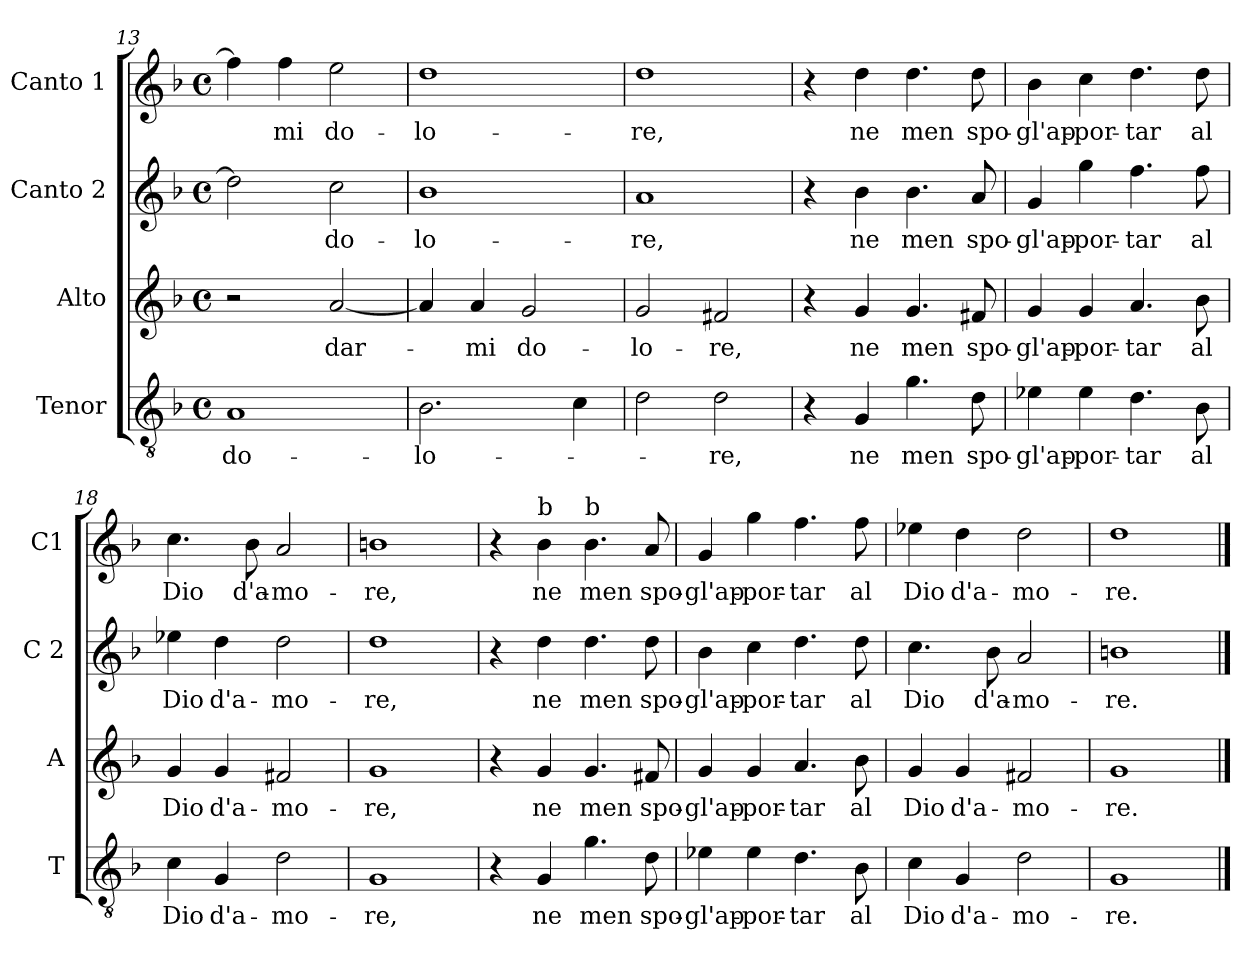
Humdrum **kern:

**kern	**text	**kern	**text	**kern	**text	**kern	**text
*part4	*part4	*part3	*part3	*part2	*part2	*part1	*part1
*staff4	*staff4	*staff3	*staff3	*staff2	*staff2	*staff1	*staff1
*I"Tenor	*	*I"Alto	*	*I"Canto 2	*	*I"Canto 1	*
*I'T	*	*I'A	*	*I'C 2	*	*I'C1	*
*clefGv2	*	*clefG2	*	*clefG2	*	*clefG2	*
*k[b-]	*	*k[b-]	*	*k[b-]	*	*k[b-]	*
*F:	*	*F:	*	*F:	*	*F:	*
*M4/4	*	*M4/4	*	*M4/4	*	*M4/4	*
*met(c)	*	*met(c)	*	*met(c)	*	*met(c)	*
=13	=13	=13	=13	=13	=13	=13	=13
!	!LO:LY:b	!	!	!	!	!	!
1A	do-	2r	.	2dd\]	.	4ff\]	.
!	!	!	!	!	!	!	!LO:LY:b
.	.	.	.	.	.	4ff\	-mi
!	!	!	!LO:LY:b	!	!LO:LY:b	!	!LO:LY:b
.	.	[2a/	dar-	2cc\	do-	2ee\	do-
!!LO:PB:g=z
=14	=14	=14	=14	=14	=14	=14	=14
!	!LO:LY:b	!	!	!	!LO:LY:b	!	!LO:LY:b
2.B-\	-lo-	4a/]	.	1b-	-lo-	1dd	-lo-
!	!	!	!LO:LY:b	!	!	!	!
.	.	4a/	-mi	.	.	.	.
!	!	!	!LO:LY:b	!	!	!	!
.	.	2g/	do-	.	.	.	.
4c\	.	.	.	.	.	.	.
=15	=15	=15	=15	=15	=15	=15	=15
!	!	!	!LO:LY:b	!	!LO:LY:b	!	!LO:LY:b
2d\	.	2g/	-lo-	1a	-re,	1dd	-re,
!	!LO:LY:b	!	!LO:LY:b	!	!	!	!
2d\	-re,	2f#X/	-re,	.	.	.	.
=16	=16	=16	=16	=16	=16	=16	=16
4r	.	4r	.	4r	.	4r	.
!	!LO:LY:b	!	!LO:LY:b	!	!LO:LY:b	!	!LO:LY:b
4G/	ne	4g/	ne	4b-\	ne	4dd\	ne
!	!LO:LY:b	!	!LO:LY:b	!	!LO:LY:b	!	!LO:LY:b
4.g\	men	4.g/	men	4.b-\	men	4.dd\	men
!	!LO:LY:b	!	!LO:LY:b	!	!LO:LY:b	!	!LO:LY:b
8d\	spo-	8f#X/	spo-	8a/	spo-	8dd\	spo-
=17	=17	=17	=17	=17	=17	=17	=17
!	!LO:LY:b	!	!LO:LY:b	!	!LO:LY:b	!	!LO:LY:b
4e-X\	-gl'ap-	4g/	-gl'ap-	4g/	-gl'ap-	4b-\	-gl'ap-
!	!LO:LY:b	!	!LO:LY:b	!	!LO:LY:b	!	!LO:LY:b
4e-\	-por-	4g/	-por-	4gg\	-por-	4cc\	-por-
!	!LO:LY:b	!	!LO:LY:b	!	!LO:LY:b	!	!LO:LY:b
4.d\	-tar	4.a/	-tar	4.ff\	-tar	4.dd\	-tar
!	!LO:LY:b	!	!LO:LY:b	!	!LO:LY:b	!	!LO:LY:b
8B-\	al	8b-\	al	8ff\	al	8dd\	al
=18	=18	=18	=18	=18	=18	=18	=18
!	!LO:LY:b	!	!LO:LY:b	!	!LO:LY:b	!	!LO:LY:b
4c\	Dio	4g/	Dio	4ee-X\	Dio	4.cc\	Dio
!	!LO:LY:b	!	!LO:LY:b	!	!LO:LY:b	!	!
4G/	d'a-	4g/	d'a-	4dd\	d'a-	.	.
!	!	!	!	!	!	!	!LO:LY:b
.	.	.	.	.	.	8b-\	d'a-
!	!LO:LY:b	!	!LO:LY:b	!	!LO:LY:b	!	!LO:LY:b
2d\	-mo-	2f#X/	-mo-	2dd\	-mo-	2a/	-mo-
!!LO:LB:g=z
=19	=19	=19	=19	=19	=19	=19	=19
!	!LO:LY:b	!	!LO:LY:b	!	!LO:LY:b	!	!LO:LY:b
1G	-re,	1g	-re,	1dd	-re,	1bn	-re,
=20	=20	=20	=20	=20	=20	=20	=20
4r	.	4r	.	4r	.	4r	.
!	!	!	!	!	!	!LO:TX:a:t=b	!
!	!LO:LY:b	!	!LO:LY:b	!	!LO:LY:b	!	!LO:LY:b
4G/	ne	4g/	ne	4dd\	ne	4b-\	ne
!	!	!	!	!	!	!LO:TX:a:t=b	!
!	!LO:LY:b	!	!LO:LY:b	!	!LO:LY:b	!	!LO:LY:b
4.g\	men	4.g/	men	4.dd\	men	4.b-\	men
!	!LO:LY:b	!	!LO:LY:b	!	!LO:LY:b	!	!LO:LY:b
8d\	spo-	8f#X/	spo-	8dd\	spo-	8a/	spo-
=21	=21	=21	=21	=21	=21	=21	=21
!	!LO:LY:b	!	!LO:LY:b	!	!LO:LY:b	!	!LO:LY:b
4e-X\	-gl'ap-	4g/	-gl'ap-	4b-\	-gl'ap-	4g/	-gl'ap-
!	!LO:LY:b	!	!LO:LY:b	!	!LO:LY:b	!	!LO:LY:b
4e-\	-por-	4g/	-por-	4cc\	-por-	4gg\	-por-
!	!LO:LY:b	!	!LO:LY:b	!	!LO:LY:b	!	!LO:LY:b
4.d\	-tar	4.a/	-tar	4.dd\	-tar	4.ff\	-tar
!	!LO:LY:b	!	!LO:LY:b	!	!LO:LY:b	!	!LO:LY:b
8B-\	al	8b-\	al	8dd\	al	8ff\	al
=22	=22	=22	=22	=22	=22	=22	=22
!	!LO:LY:b	!	!LO:LY:b	!	!LO:LY:b	!	!LO:LY:b
4c\	Dio	4g/	Dio	4.cc\	Dio	4ee-X\	Dio
!	!LO:LY:b	!	!LO:LY:b	!	!	!	!LO:LY:b
4G/	d'a-	4g/	d'a-	.	.	4dd\	d'a-
!	!	!	!	!	!LO:LY:b	!	!
.	.	.	.	8b-\	d'a-	.	.
!	!LO:LY:b	!	!LO:LY:b	!	!LO:LY:b	!	!LO:LY:b
2d\	-mo-	2f#X/	-mo-	2a/	-mo-	2dd\	-mo-
=23	=23	=23	=23	=23	=23	=23	=23
!	!LO:LY:b	!	!LO:LY:b	!	!LO:LY:b	!	!LO:LY:b
1G	-re.	1g	-re.	1bn	-re.	1dd	-re.
==	==	==	==	==	==	==	==
*-	*-	*-	*-	*-	*-	*-	*-
